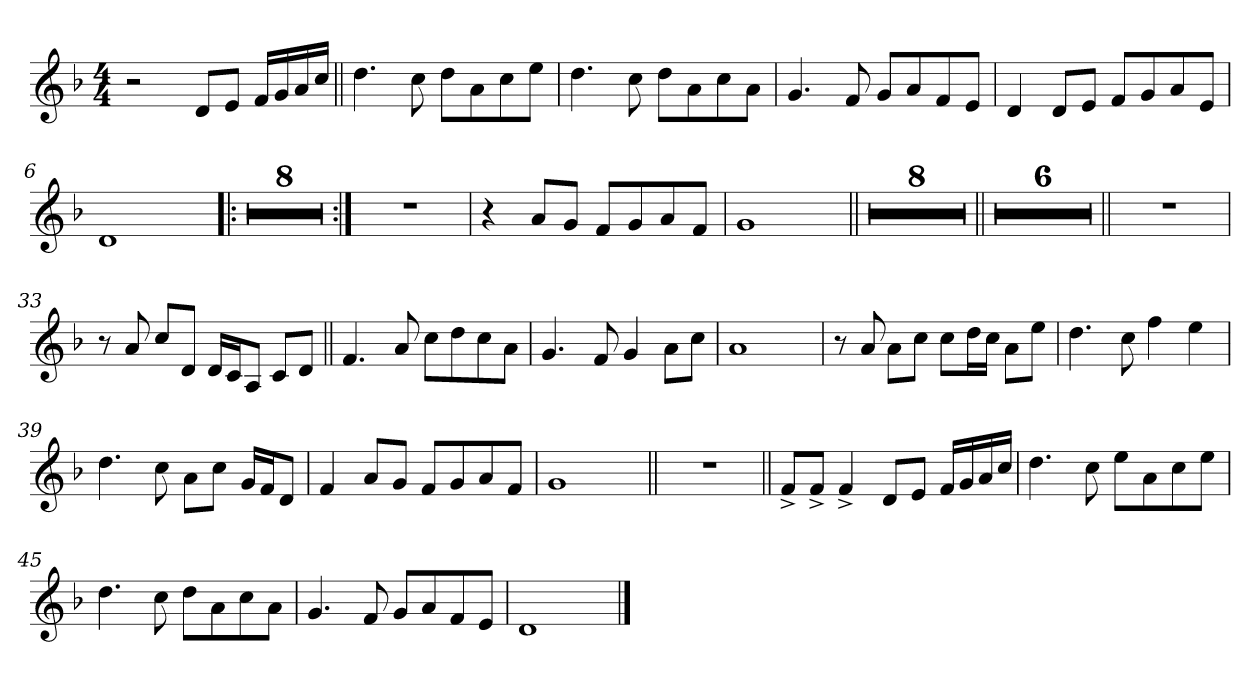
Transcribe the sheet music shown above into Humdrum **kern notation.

**kern
*part1
*staff1
!!LO:PB:g=z
*clefG2
*k[b-]
*F:
*M4/4
*MM62
=1
2r
8di/L
8ei/J
16fi/LL
16gi/
16ai/
16cci/JJ
=2||
4.ddi\
8cci\
8ddi\L
8ai\
8cci\
8eei\J
=3
4.ddi\
8cci\
8ddi\L
8ai\
8cci\
8ai\J
=4
4.gi/
8fi/
8gi/L
8ai/
8fi/
8ei/J
!!LO:LB:g=z
=5
4di/
8di/L
8ei/J
8fi/L
8gi/
8ai/
8ei/J
=6
1di
=7!|:
1r
=8
1r
=9
1r
=10
1r
=11
1r
=12
1r
!!LO:LB:g=z
=13
1r
=14
1r
=15:|!
1r
=16
4r
8ai/L
8gi/J
8fi/L
8gi/
8ai/
8fi/J
=17
1gi
=18||
1r
=19
1r
=20
1r
!!LO:LB:g=z
=21
1r
=22
1r
=23
1r
=24
1r
=25
1r
=26||
1r
=27
1r
=28
1r
=29
1r
!!LO:LB:g=z
=30
1r
=31
1r
=32||
1r
=33
8r
8ai/
8cci/L
8di/J
16di/LL
16ci/J
8Ai/J
8ci/L
8di/J
=34||
4.fi/
8ai/
8cci\L
8ddi\
8cci\
8ai\J
=35
4.gi/
8fi/
4gi/
8ai\L
8cci\J
!!LO:LB:g=z
=36
1ai
=37
8r
8ai/
8ai\L
8cci\J
8cci\L
16ddi\L
16cci\JJ
8ai\L
8eei\J
=38
4.ddi\
8cci\
4ffi\
4eei\
=39
4.ddi\
8cci\
8ai\L
8cci\J
16gi/LL
16fi/J
8di/J
=40
4fi/
8ai/L
8gi/J
8fi/L
8gi/
8ai/
8fi/J
!!LO:LB:g=z
=41
1gi
=42||
1r
=43||
8f^i/L
8f^i/J
4f^i/
8di/L
8ei/J
16fi/LL
16gi/
16ai/
16cci/JJ
=44
4.ddi\
8cci\
8eei\L
8ai\
8cci\
8eei\J
!!LO:LB:g=z
=45
4.ddi\
8cci\
8ddi\L
8ai\
8cci\
8ai\J
=46
4.gi/
8fi/
8gi/L
8ai/
8fi/
8ei/J
=47
1di
==
*-
